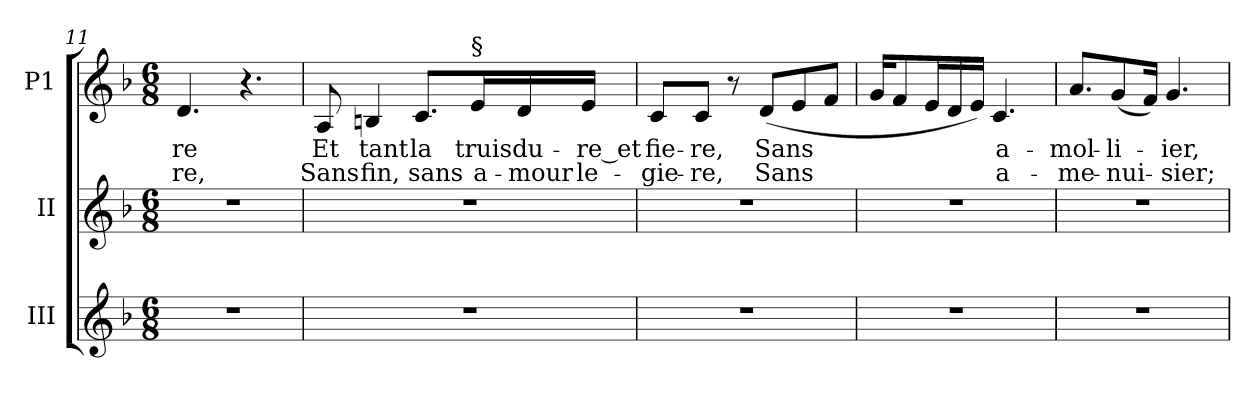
**kern	**kern	**kern	**text	**text
*part3	*part2	*part1	*part1	*part1
*staff3	*staff2	*staff1	*staff1	*staff1
*I"III	*I"II	*I"P1	*	*
*clefG2	*clefG2	*clefG2	*	*
*k[b-]	*k[b-]	*k[b-]	*	*
*F:	*F:	*F:	*	*
*M6/8	*M6/8	*M6/8	*	*
=11	=11	=11	=11	=11
!LO:N:vis=1	!LO:N:vis=1	!	!	!
!	!	!	!LO:LY:b:color=#000000	!LO:LY:b:color=#000000
2.r	2.r	4.di/	-re	-re,
.	.	4.r	.	.
=12	=12	=12	=12	=12
!LO:N:vis=1	!LO:N:vis=1	!	!	!
!	!	!	!LO:LY:b:color=#000000	!LO:LY:b:color=#000000
2.r	2.r	8Ai/	Et	Sans
!	!	!	!LO:LY:b:color=#000000	!LO:LY:b:color=#000000
.	.	4Bni/	tant	fin,
!	!	!	!LO:LY:b:color=#000000	!LO:LY:b:color=#000000
.	.	8.ci/L	la	sans
!	!	!LO:TX:a:t=§	!	!
!	!	!	!LO:LY:b:color=#000000	!LO:LY:b:color=#000000
.	.	16ei/L	truis	a-
!	!	!	!LO:LY:b:color=#000000	!LO:LY:b:color=#000000
.	.	16di/	du-	-mour
!	!	!	!LO:LY:b:color=#000000	!LO:LY:b:color=#000000
.	.	16ei/JJ	-re_et	le-
!!LO:LB:g=z
=13	=13	=13	=13	=13
!LO:N:vis=1	!LO:N:vis=1	!	!	!
!	!	!	!LO:LY:b:color=#000000	!LO:LY:b:color=#000000
2.r	2.r	8ci/L	fie-	-gie-
!	!	!	!LO:LY:b:color=#000000	!LO:LY:b:color=#000000
.	.	8ci/J	-re,	-re,
.	.	8r	.	.
!	!	!	!LO:LY:b:color=#000000	!LO:LY:b:color=#000000
.	.	(8di/L	Sans	Sans
.	.	8ei/	.	.
.	.	8fi/J	.	.
=14	=14	=14	=14	=14
!LO:N:vis=1	!LO:N:vis=1	!	!	!
2.r	2.r	16gi/KL	.	.
.	.	8fi/	.	.
.	.	16ei/L	.	.
.	.	16di/	.	.
.	.	16ei/JJ)	.	.
!	!	!	!LO:LY:b:color=#000000	!LO:LY:b:color=#000000
.	.	4.ci/	a-	a-
=15	=15	=15	=15	=15
!LO:N:vis=1	!LO:N:vis=1	!	!	!
!	!	!	!LO:LY:b:color=#000000	!LO:LY:b:color=#000000
2.r	2.r	8.ai/L	-mol-	-me-
!	!	!	!LO:LY:b:color=#000000	!LO:LY:b:color=#000000
.	.	(8gi/	-li-	-nui-
.	.	16fi/Jk)	.	.
!	!	!	!LO:LY:b:color=#000000	!LO:LY:b:color=#000000
.	.	4.gi/	-ier,	-sier;
=	=	=	=	=
*-	*-	*-	*-	*-
